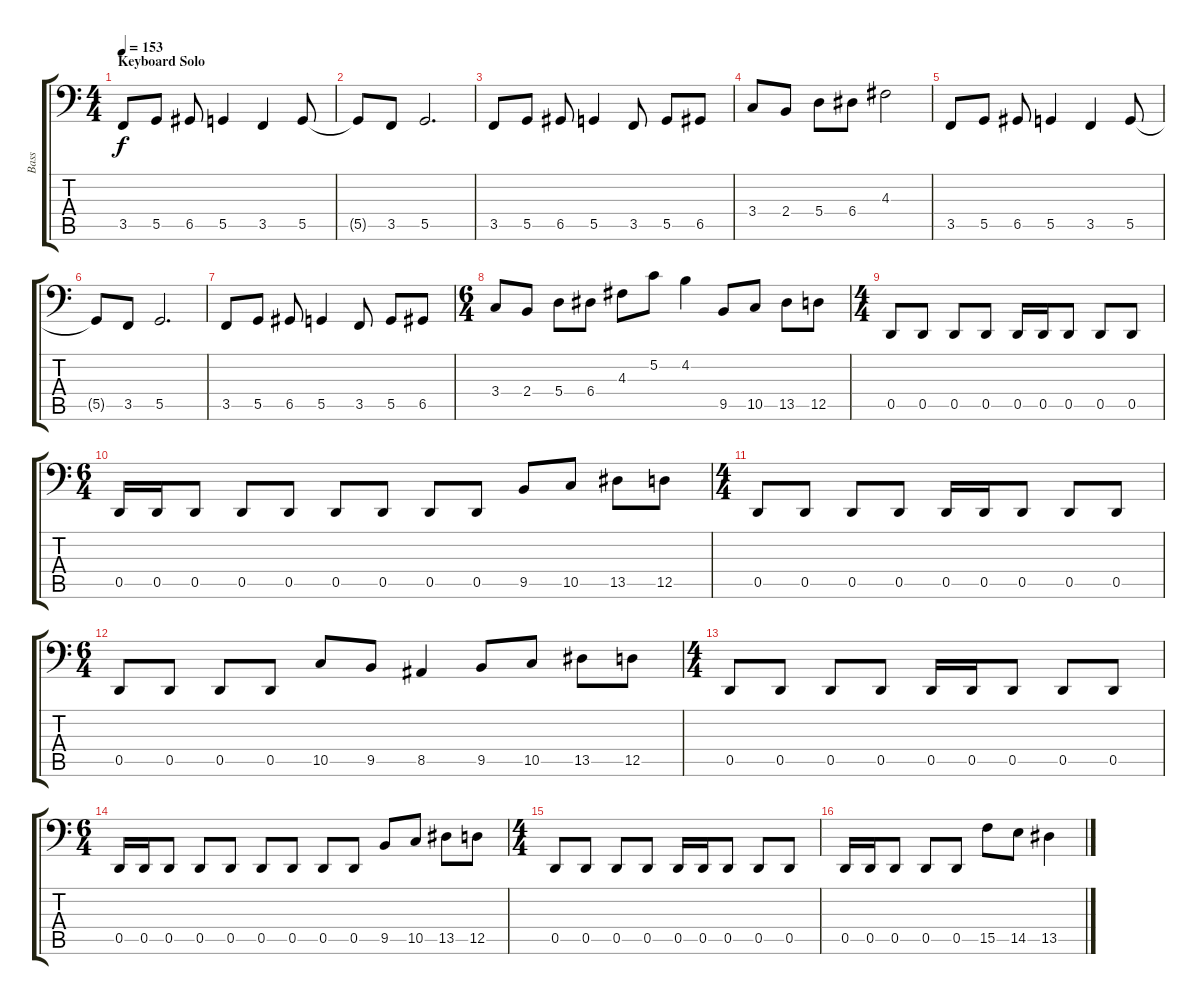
\track ("Bass" "Bass") {instrument electricbassfinger}
\staff {score tabs}
\tuning (C3 G2 D2 A1 D1 A0) {hide}
\ts (4 4)
\section ("" "Keyboard Solo")
\tempo 153
\clef f4
\ks c
3.5.8{dy f} 5.5.8 6.5.8 5.5.4 3.5.4 5.5.8 |
5.5{t}.8 3.5.8 5.5.2{d} |
3.5.8 5.5.8 6.5.8 5.5.4 3.5.8 5.5.8 6.5.8 |
3.4.8 2.4.8 5.4.8 6.4.8 4.3.2 |
3.5.8 5.5.8 6.5.8 5.5.4 3.5.4 5.5.8 |
5.5{t}.8 3.5.8 5.5.2{d} |
3.5.8 5.5.8 6.5.8 5.5.4 3.5.8 5.5.8 6.5.8 |
\ts (6 4)
3.4.8 2.4.8 5.4.8 6.4.8 4.3.8 5.2.8 4.2.4 9.5.8 10.5.8 13.5.8 12.5.8 |
\ts (4 4)
0.5.8 0.5.8 0.5.8 0.5.8 0.5.16 0.5.16 0.5.8 0.5.8 0.5.8 |
\ts (6 4)
0.5.16 0.5.16 0.5.8 0.5.8 0.5.8 0.5.8 0.5.8 0.5.8 0.5.8 9.5.8 10.5.8 13.5.8 12.5.8 |
\ts (4 4)
0.5.8 0.5.8 0.5.8 0.5.8 0.5.16 0.5.16 0.5.8 0.5.8 0.5.8 |
\ts (6 4)
0.5.8 0.5.8 0.5.8 0.5.8 10.5.8 9.5.8 8.5.4 9.5.8 10.5.8 13.5.8 12.5.8 |
\ts (4 4)
0.5.8 0.5.8 0.5.8 0.5.8 0.5.16 0.5.16 0.5.8 0.5.8 0.5.8 |
\ts (6 4)
0.5.16 0.5.16 0.5.8 0.5.8 0.5.8 0.5.8 0.5.8 0.5.8 0.5.8 9.5.8 10.5.8 13.5.8 12.5.8 |
\ts (4 4)
0.5.8 0.5.8 0.5.8 0.5.8 0.5.16 0.5.16 0.5.8 0.5.8 0.5.8 |
0.5.16 0.5.16 0.5.8 0.5.8 0.5.8 15.5.8 14.5.8 13.5.4
